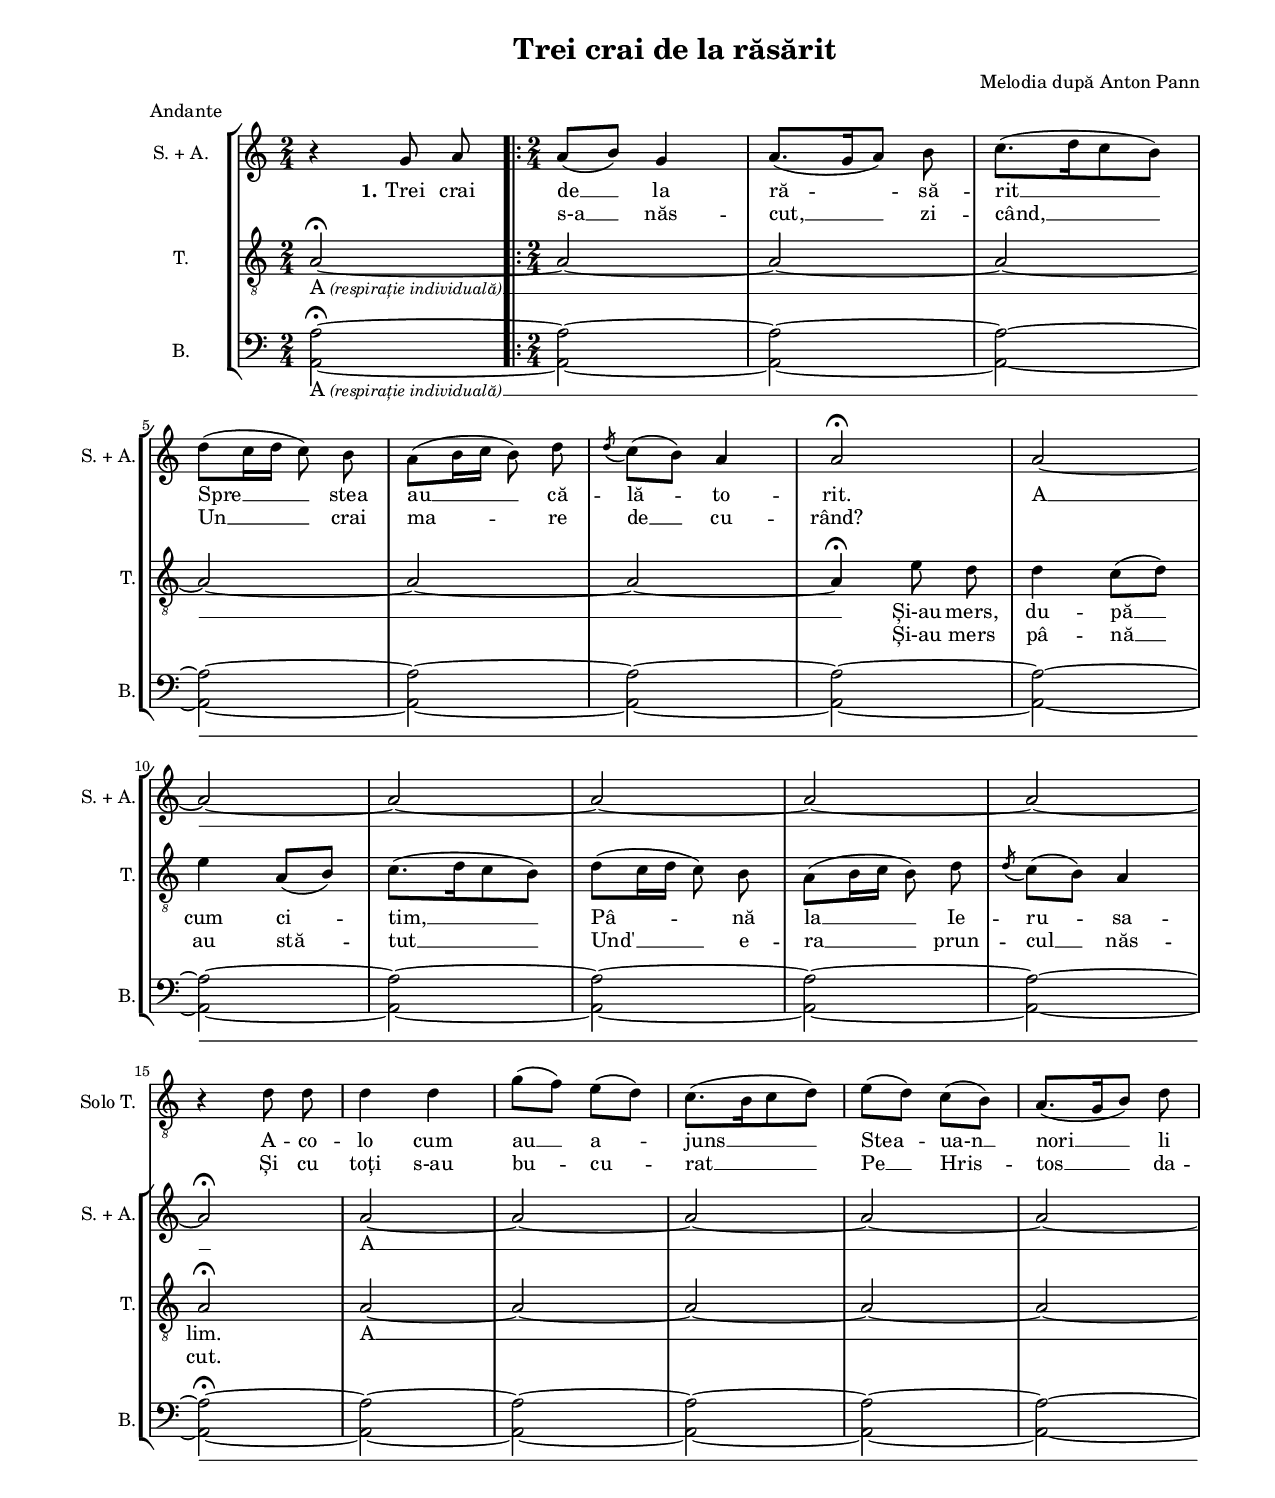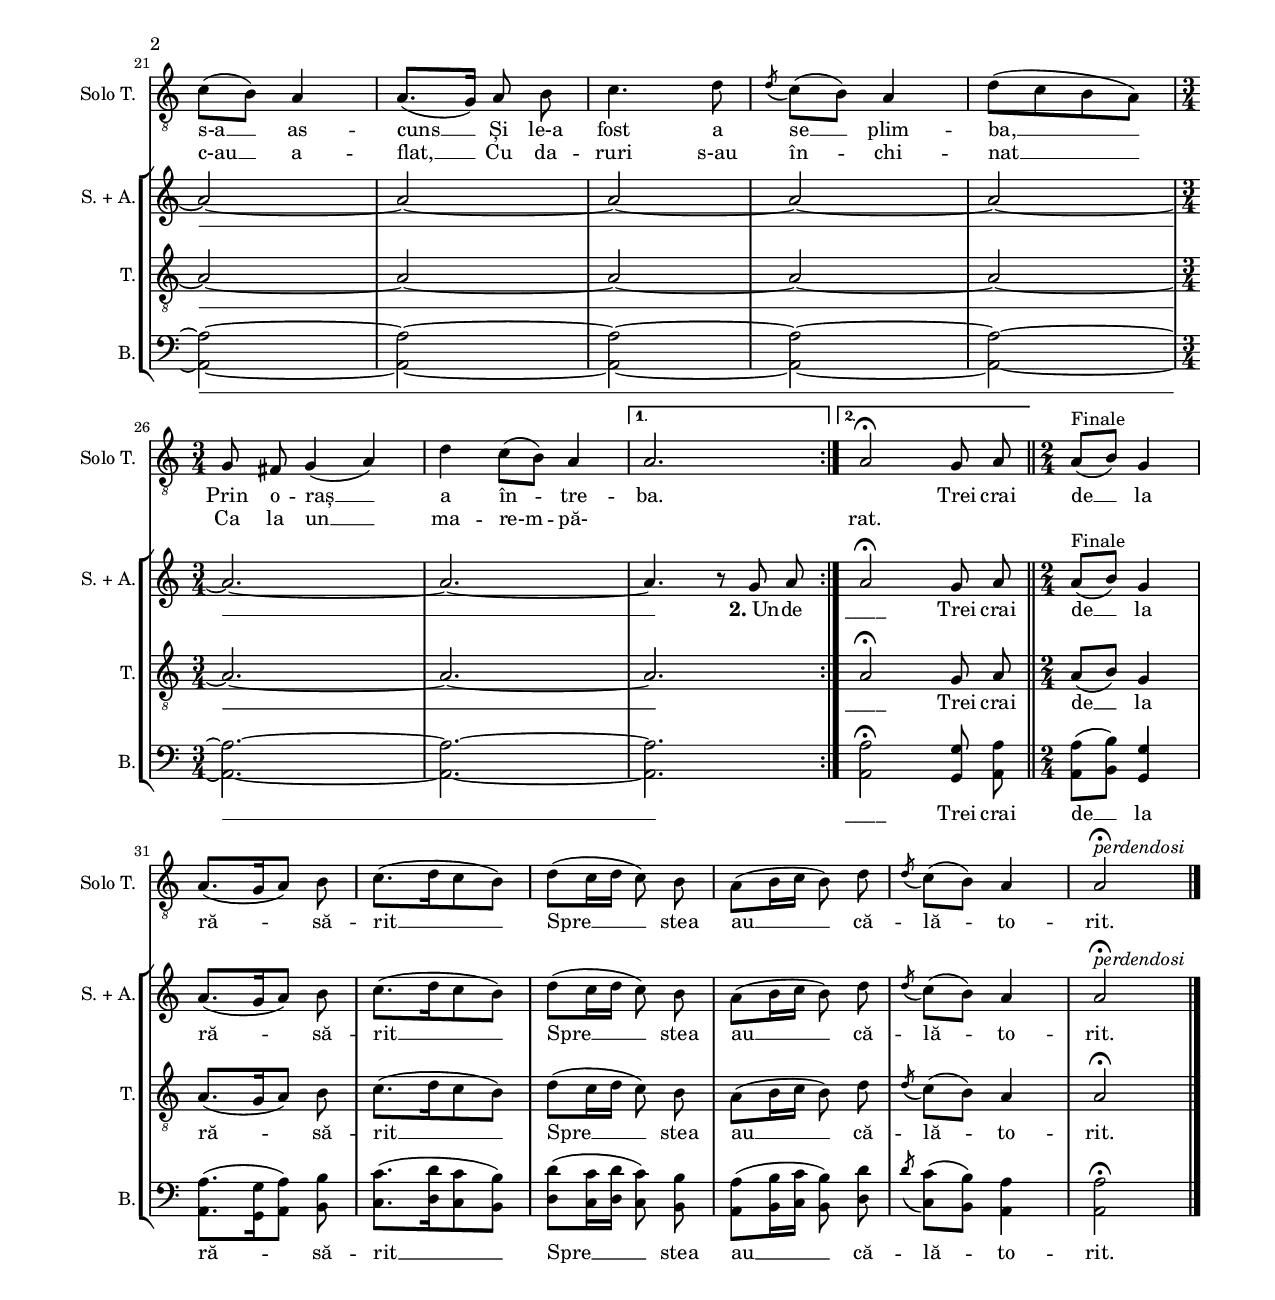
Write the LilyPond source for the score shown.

\version "2.19.80"

\paper {
  #(set-paper-size "letter")
  system-system-spacing.basic-distance = #8
  left-margin = 1\in
  line-width = 7\in
  top-margin = 0.7\in
  bottom-margin = 0.7\in
}

\header {
  title = "Trei crai de la răsărit"
  composer = "Melodia după Anton Pann"
  meter = "Andante"
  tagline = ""
}

#(set-global-staff-size 16)

global = {
  \override Score.VerticalAxisGroup.remove-first = ##t
  \set Staff.midiInstrument = "clarinet"
  \autoBeamOff
}

soloStanzaOne = \lyricmode {
  A -- co -- lo cum au __ a -- juns __
  Stea -- ua-n __ nori __ li s-a __ as -- cuns __
  Și le-a fost a se __ plim -- ba, __
  Prin o -- raș __ a în -- tre -- ba.
  \skip 2
  Trei crai de __ la ră -- să -- rit __
  Spre __ stea au __ că -- lă -- to -- rit.
}

soloStanzaTwo = \lyricmode {
  Și cu toți s-au bu -- cu -- rat __
  Pe __ Hris -- tos __ da -- c-au __ a -- flat, __
  Cu da -- ruri s-au în -- chi -- nat __
  Ca la un __ ma -- re-m -- pă- \skip 2. rat.
}

womenStanzaOne = \lyricmode {
  \set stanza = "1."
  Trei crai de __ la ră -- să -- rit __
  Spre __ stea au __ că -- lă -- to -- rit.
  A __
  A __
  \markup{ \bold 2. Un } -- de
  "____"
  Trei crai de __ la ră -- să -- rit __
  Spre __ stea au __ că -- lă -- to -- rit.
}

womenStanzaTwo = \lyricmode {
  \skip 8 \skip 8
  s-a __ năs -- cut, __ zi -- când, __
  Un __ crai ma -- re de __ cu -- rând?
}

tenorStanzaOne = \lyricmode {
  \markup { A \italic \small "(respirație individuală)" } __
  Și-au mers, du -- pă __ cum ci -- tim, __
  Pâ -- nă la __ Ie -- ru -- sa -- lim.
  A __
  "____"
  Trei crai de __ la ră -- să -- rit __
  Spre __ stea au __ că -- lă -- to -- rit.
}

tenorStanzaTwo = \lyricmode {
  \skip 2
  Și-au mers pâ -- nă __ au stă -- tut __
  Und' __ e -- ra __ prun -- cul __ năs -- cut.
}

bassWords = \lyricmode {
  \markup { A \italic \small "(respirație individuală)" } __
  "____"
  Trei crai de __ la ră -- să -- rit __
  Spre __ stea au __ că -- lă -- to -- rit.
}

soloMusic = \relative c' {
  \set Staff.shortVocalName = "Solo T."
  \key a \minor
  \time 2/4
  R2
  \repeat volta 2 {
    \time 2/4
    R2 R2 R2 R2 R2 R2 R2 R2 R2 R2 R2 R2 R2

    r4 d8 d8
    d4 d4
    g8([ f8)] e8([ d8)]
    c8.([ b16 c8 d8)]
    e8([ d8)] c8([ b8)]
    a8.([ g16 b8)] d8
    c8([ b8)] a4

    a8.([ g16)] a8 b8
    c4. d8
    \acciaccatura d8 c8([ b8)] a4
    d8([ c8 b8 a8)]
    \time 3/4
    g8 fis8 g4( a4)
    d4 c8([ b8)] a4

  } \alternative {
    { a2. }
    { a2^\fermata g8 a8 }
  }

  \time 2/4
  a8([^\markup{ Finale } b8)] g4
  \break
  a8.([ g16 a8)] b8
  c8.([ d16 c8 b8)]
  d8([ c16 d16] c8) b8
  a8([ b16 c16] b8) d8
  \acciaccatura d8 c8([ b8)] a4
  a2^\fermata^\markup { \italic perdendosi }
}

womenMusic = \relative c' {
  \set Staff.vocalName = "S. + A."
  \set Staff.shortVocalName = "S. + A."
  \key a \minor
  \time 2/4
  r4 g'8 a8
  \repeat volta 2 {
    \time 2/4
    a8([ b8)] g4
    a8.([ g16 a8)] b8
    c8.([ d16 c8 b8)]
    \break
    d8([ c16 d16] c8) b8
    a8([ b16 c16] b8) d8
    \acciaccatura d8 c8([ b8)] a4
    a2^\fermata

    a2~
    \break
    a2~
    a2~
    a2~
    a2~
    a2~
    \break
    a2^\fermata

    a2~
    a2~
    a2~
    a2~
    a2~
    \break
    a2~
    a2~
    a2~
    a2~
    a2~
    \break
    \time 3/4
    a2.~
    a2.~
  } \alternative {
    { a4. r8 g8 a8 }
    { a2^\fermata g8 a8 \bar "||" }
  }

  \time 2/4
  a8([^\markup{ Finale } b8)] g4
  \break
  a8.([ g16 a8)] b8
  c8.([ d16 c8 b8)]
  d8([ c16 d16] c8) b8
  a8([ b16 c16] b8) d8
  \acciaccatura d8 c8([ b8)] a4
  a2^\fermata^\markup { \italic perdendosi }
  \bar "|."
}

tenorMusic = \relative c' {
  \set Staff.vocalName = "T."
  \set Staff.shortVocalName = "T."
  \key a \minor
  \time 2/4
  a2~^\fermata
  \repeat volta 2 {
    \time 2/4
    a2~
    a2~
    a2~
    a2~
    a2~
    a2~

    a4^\fermata e'8 d8
    d4 c8([ d8)]
    e4 a,8([ b8)]
    c8.([ d16 c8 b8)]
    d8([ c16 d16] c8) b8
    a8([ b16 c16] b8) d8
    \acciaccatura d8 c8([ b8)] a4
    a2^\fermata

    a2~
    a2~
    a2~
    a2~
    a2~
    a2~
    a2~
    a2~
    a2~
    a2~
    \time 3/4
    a2.~
    a2.~
  } \alternative {
    { a2. }
    { a2^\fermata g8 a8 }
  }

  \time 2/4
  a8([ b8)] g4
  a8.([ g16 a8)] b8
  c8.([ d16 c8 b8)]
  d8([ c16 d16] c8) b8
  a8([ b16 c16] b8) d8
  \acciaccatura d8 c8([ b8)] a4
  a2^\fermata
}

bassMusic = \relative c' {
  \set Staff.vocalName = "B."
  \set Staff.shortVocalName = "B."
  \key a \minor
  \time 2/4
  <a a,>2~^\fermata
  \repeat volta 2 {
    \time 2/4
    <a a,>2~
    <a a,>2~
    <a a,>2~
    <a a,>2~
    <a a,>2~
    <a a,>2~
    <a a,>2~
    <a a,>2~
    <a a,>2~
    <a a,>2~
    <a a,>2~
    <a a,>2~
    <a a,>2~
    <a a,>2~^\fermata
    <a a,>2~
    <a a,>2~
    <a a,>2~
    <a a,>2~
    <a a,>2~
    <a a,>2~
    <a a,>2~
    <a a,>2~
    <a a,>2~
    <a a,>2~

    \time 3/4
    <a a,>2.~
    <a a,>2.~
  } \alternative {
    { <a a,>2. }
    { <a a,>2^\fermata <g g,>8 <a a,>8 }
  }

  \time 2/4
  <a a,>8([ <b b,>8)] <g g,>4
  <a a,>8.([ <g g,>16 <a a,>8)] <b b,>8
  <c c,>8.([ <d d,>16 <c c,>8 <b b,>8)]
  <d d,>8([ <c c,>16 <d d,>16] <c c,>8) <b b,>8
  <a a,>8([ <b b,>16 <c c,>16] <b b,>8) <d d,>8
  \acciaccatura d8 <c c,>8([ <b b,>8)] <a a,>4
  <a a,>2^\fermata
}

myScore = \new Score <<
  \new Staff <<
    \clef "G_8"
    \new Voice { \global \soloMusic }
    \addlyrics { \global \soloStanzaOne }
    \addlyrics { \global \soloStanzaTwo }
  >>

  \new StaffGroup <<
    \new Staff \new Voice { \global \womenMusic }
    \addlyrics { \womenStanzaOne }
    \addlyrics { \womenStanzaTwo }

    \new Staff <<
      \clef "G_8"
      \new Voice { \global \tenorMusic }
      \addlyrics { \tenorStanzaOne }
      \addlyrics { \tenorStanzaTwo }
    >>

    \new Staff <<
      \clef bass
      \new Voice { \global \bassMusic }
      \addlyrics { \bassWords }
    >>
  >>
>>

\score {
  \myScore
  \layout {
    \context {
      \Staff \RemoveEmptyStaves
    }
  }
}

midiOutput =
  \midi {
    \tempo 4 = 72
    }



\score {
  \unfoldRepeats
  \myScore
  \midi { \midiOutput }
}

\score {
  \unfoldRepeats
  \new Voice { \global \soloMusic }
  \midi { \midiOutput }
}

\score {
  \unfoldRepeats
  \new Voice { \global \womenMusic }
  \midi { \midiOutput }
}

\score {
  \unfoldRepeats
  \new Voice { \global \tenorMusic }
  \midi { \midiOutput }
}

\score {
  \unfoldRepeats
  \new Voice { \global \bassMusic }
  \midi { \midiOutput }
}
